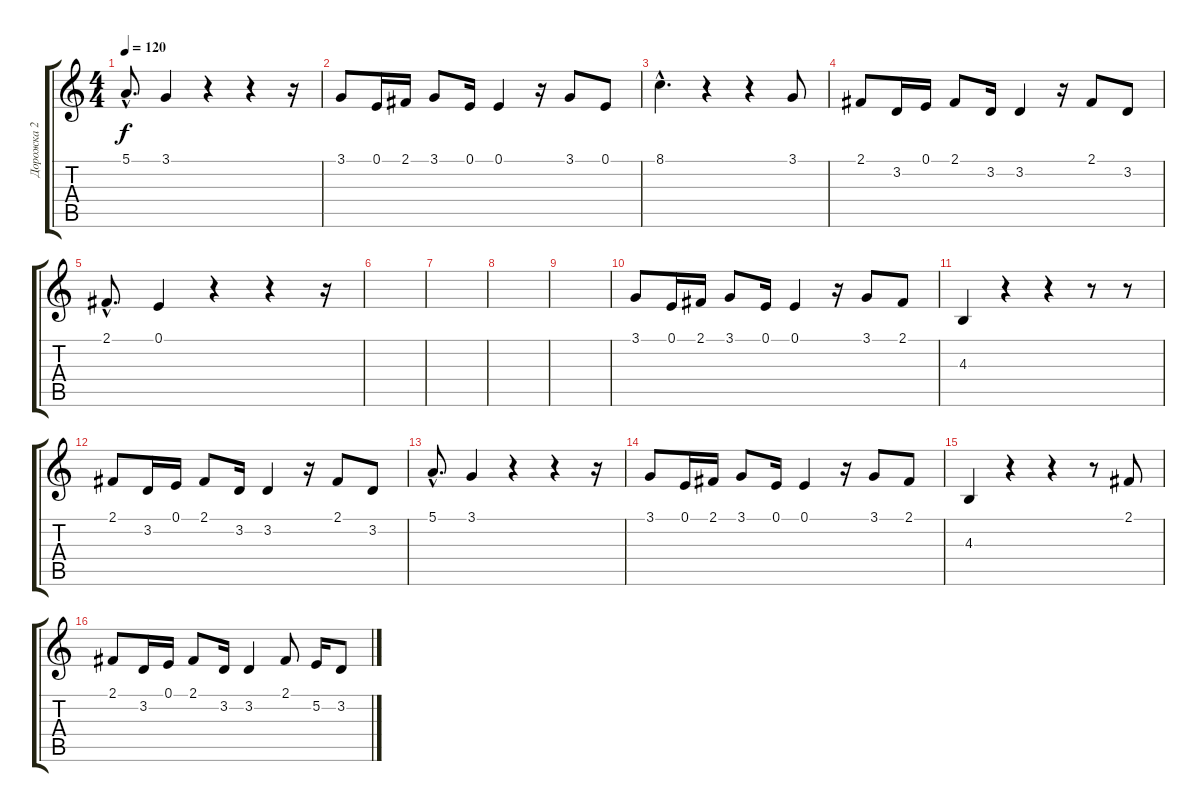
\track ("Дорожка 2" "Дорожка 2") {instrument flute}
\staff {score tabs}
\tuning (E4 B3 G3 D3 A2 E2) {hide}
\ts (4 4)
\tempo 120
\clef g2
\ks c
5.1{hac}.8{d dy f} 3.1.4 r.4 r.4 r.16 |
3.1.8 0.1.16 2.1.16 3.1.8 0.1.16 0.1.4 r.16 3.1.8 0.1.8 |
8.1{hac}.4{d} r.4 r.4 3.1.8 |
2.1.8 3.2.16 0.1.16 2.1.8 3.2.16 3.2.4 r.16 2.1.8 3.2.8 |
2.1{hac}.8{d} 0.1.4 r.4 r.4 r.16 |
|
|
|
|
3.1.8 0.1.16 2.1.16 3.1.8 0.1.16 0.1.4 r.16 3.1.8 2.1.8 |
4.3.4 r.4 r.4 r.8 r.8 |
2.1.8 3.2.16 0.1.16 2.1.8 3.2.16 3.2.4 r.16 2.1.8 3.2.8 |
5.1{hac}.8{d} 3.1.4 r.4 r.4 r.16 |
3.1.8 0.1.16 2.1.16 3.1.8 0.1.16 0.1.4 r.16 3.1.8 2.1.8 |
4.3.4 r.4 r.4 r.8 2.1.8 |
2.1.8 3.2.16 0.1.16 2.1.8 3.2.16 3.2.4 2.1.8 5.2.16 3.2.8
